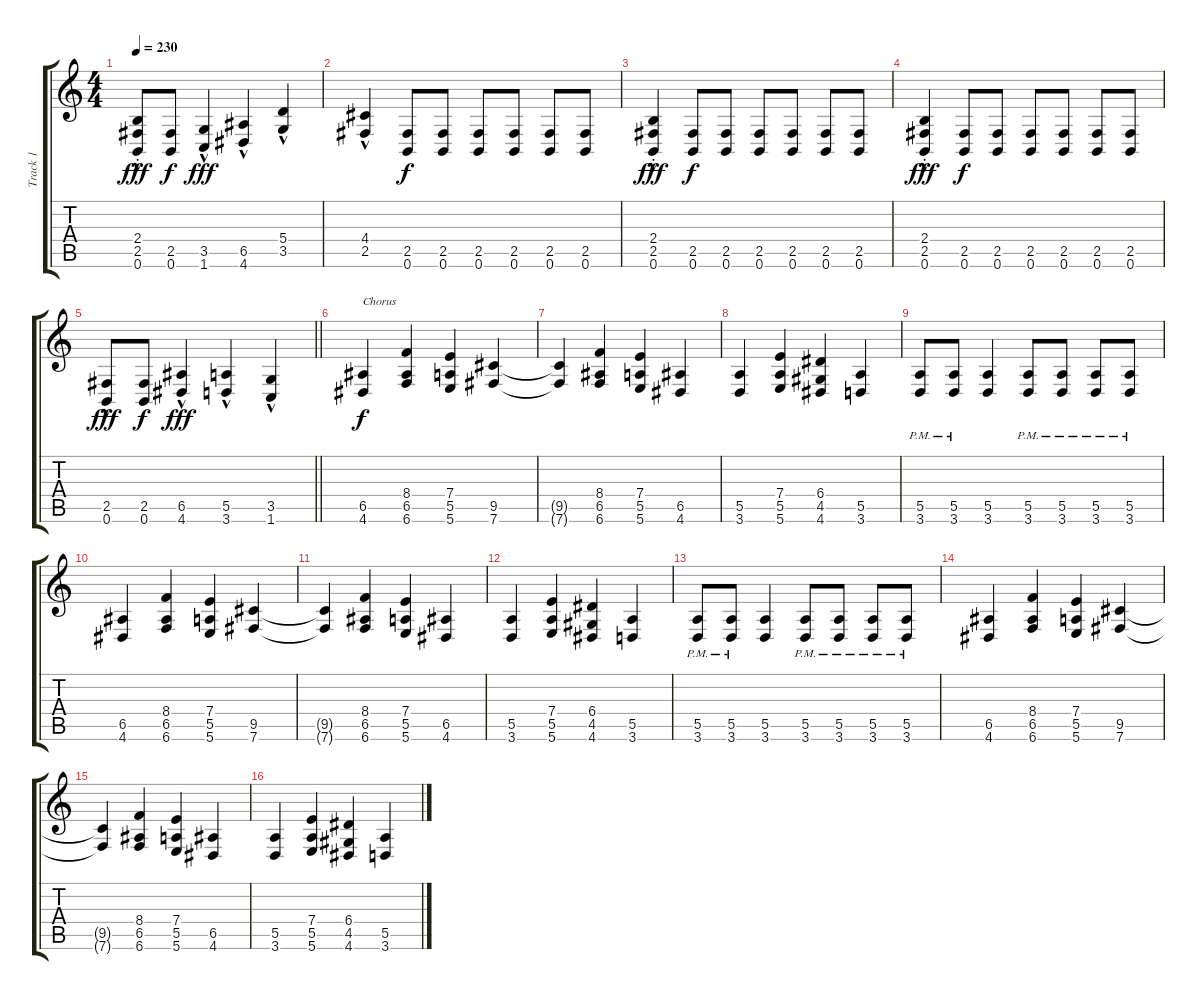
\track ("Track 1" "Track 1") {instrument distortionguitar}
\staff {score tabs}
\tuning (B3 Gb3 D3 A2 E2 B1) {hide}
\ts (4 4)
\tempo 230
\clef g2
\ks c
(2.4{st} 2.5{hac} 0.6{hac}).8{dy fff} (2.5 0.6).8{dy f} (3.5{hac} 1.6{hac}).4{dy fff} (6.5{hac} 4.6{hac}).4 (5.4{hac} 3.5{hac}).4 |
(4.4{hac} 2.5{hac}).4 (2.5 0.6).8{dy f} (2.5 0.6).8 (2.5 0.6).8 (2.5 0.6).8 (2.5 0.6).8 (2.5 0.6).8 |
(2.4{st} 2.5{hac st} 0.6{hac st}).4{dy fff} (2.5 0.6).8{dy f} (2.5 0.6).8 (2.5 0.6).8 (2.5 0.6).8 (2.5 0.6).8 (2.5 0.6).8 |
(2.4{st} 2.5{hac st} 0.6{hac st}).4{dy fff} (2.5 0.6).8{dy f} (2.5 0.6).8 (2.5 0.6).8 (2.5 0.6).8 (2.5 0.6).8 (2.5 0.6).8 |
\barLineRight lightlight
(2.5{hac} 0.6{hac}).8{dy fff} (2.5 0.6).8{dy f} (6.5{hac} 4.6{hac}).4{dy fff} (5.5{hac} 3.6{hac}).4 (3.5{hac} 1.6{hac}).4 |
(6.5 4.6).4{txt "Chorus" dy f} (8.4 6.5 6.6).4 (7.4 5.5 5.6).4 (9.5 7.6).4 |
(9.5{t} 7.6{t}).4 (8.4 6.5 6.6).4 (7.4 5.5 5.6).4 (6.5 4.6).4 |
(5.5 3.6).4 (7.4 5.5 5.6).4 (6.4 4.5 4.6).4 (5.5 3.6).4 |
(5.5{pm} 3.6{pm}).8 (5.5{pm} 3.6{pm}).8 (5.5 3.6).4 (5.5{pm} 3.6{pm}).8 (5.5{pm} 3.6{pm}).8 (5.5{pm} 3.6{pm}).8 (5.5{pm} 3.6{pm}).8 |
(6.5 4.6).4 (8.4 6.5 6.6).4 (7.4 5.5 5.6).4 (9.5 7.6).4 |
(9.5{t} 7.6{t}).4 (8.4 6.5 6.6).4 (7.4 5.5 5.6).4 (6.5 4.6).4 |
(5.5 3.6).4 (7.4 5.5 5.6).4 (6.4 4.5 4.6).4 (5.5 3.6).4 |
(5.5{pm} 3.6{pm}).8 (5.5{pm} 3.6{pm}).8 (5.5 3.6).4 (5.5{pm} 3.6{pm}).8 (5.5{pm} 3.6{pm}).8 (5.5{pm} 3.6{pm}).8 (5.5{pm} 3.6{pm}).8 |
(6.5 4.6).4 (8.4 6.5 6.6).4 (7.4 5.5 5.6).4 (9.5 7.6).4 |
(9.5{t} 7.6{t}).4 (8.4 6.5 6.6).4 (7.4 5.5 5.6).4 (6.5 4.6).4 |
(5.5 3.6).4 (7.4 5.5 5.6).4 (6.4 4.5 4.6).4 (5.5 3.6).4
